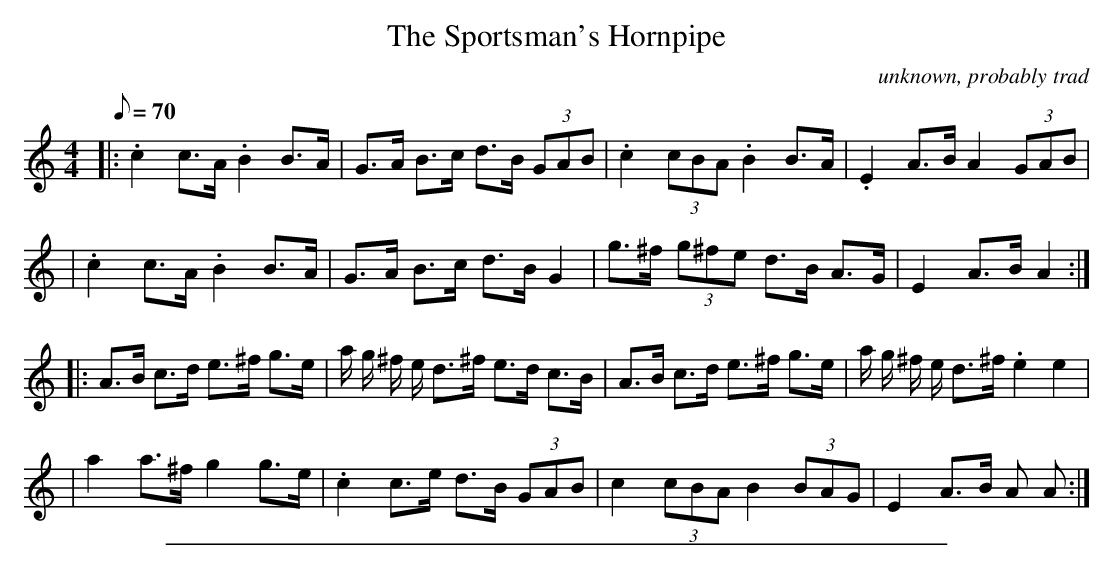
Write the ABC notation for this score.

X:1
T: The Sportsman's Hornpipe
C:unknown, probably trad
M:4/4
L:1/8
Q:70
K:Am
|: .c2 c>A .B2 B>A | G>A B>c d>B (3GAB \
|  .c2 (3cBA .B2 B>A | .E2 A>B A2 (3GAB |
|  .c2 c>A .B2 B>A | G>A B>c d>B G2 \
| g>^f (3g^fe d>B A>G | E2 A>B A2 :|
|:A>B c>d e>^f g>e | a/2 g/2 ^f/2 e/2 d>^f e>d c>B \
| A>B c>d e>^f g>e | a/2 g/2 ^f/2 e/2  d>^f .e2 e2 |
| a2  a>^f g2 g>e | .c2 c>e d>B (3GAB \
| c2  (3cBA B2 (3BAG | E2 A>B A A :|
